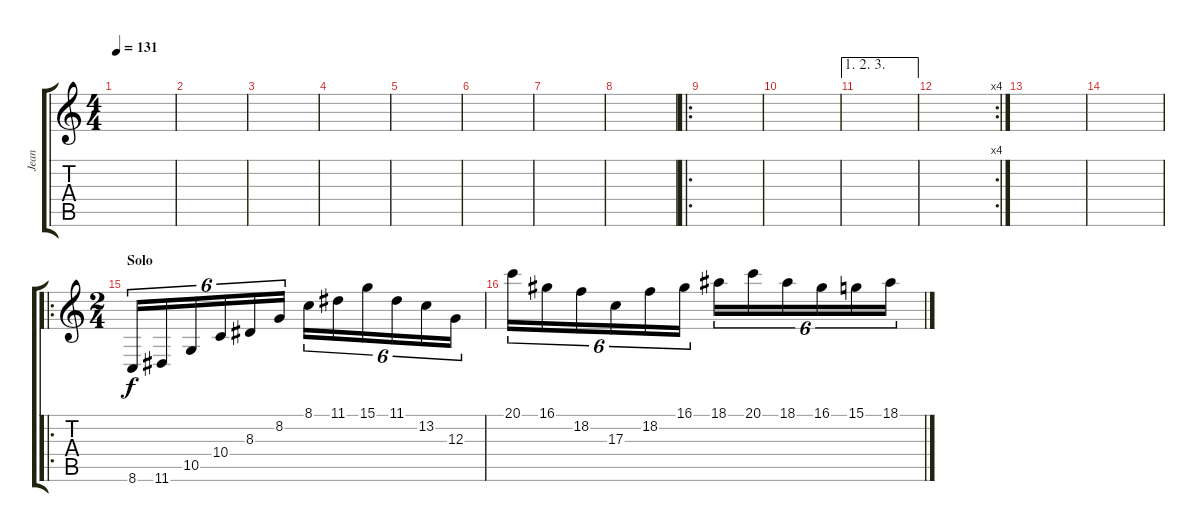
\track ("Jean" "Jean") {instrument stringensemble1}
\staff {score tabs}
\tuning (E4 B3 G3 D3 A2 E2) {hide}
\ts (4 4)
\tempo 131
\clef g2
\ks c
|
|
|
|
|
|
|
|
\ro
|
|
\ae (1 2 3)
|
\rc 4
|
|
|
\ro
\ts (2 4)
\section ("" "Solo")
8.6.16{tu (6 4)} 11.6.16{tu (6 4)} 10.5.16{tu (6 4)} 10.4.16{tu (6 4)} 8.3.16{tu (6 4)} 8.2.16{tu (6 4)} 8.1.16{tu (6 4)} 11.1.16{tu (6 4)} 15.1.16{tu (6 4)} 11.1.16{tu (6 4)} 13.2.16{tu (6 4)} 12.3.16{tu (6 4)} |
20.1.16{tu (6 4)} 16.1.16{tu (6 4)} 18.2.16{tu (6 4)} 17.3.16{tu (6 4)} 18.2.16{tu (6 4)} 16.1.16{tu (6 4)} 18.1.16{tu (6 4)} 20.1.16{tu (6 4)} 18.1.16{tu (6 4)} 16.1.16{tu (6 4)} 15.1.16{tu (6 4)} 18.1.16{tu (6 4)}
